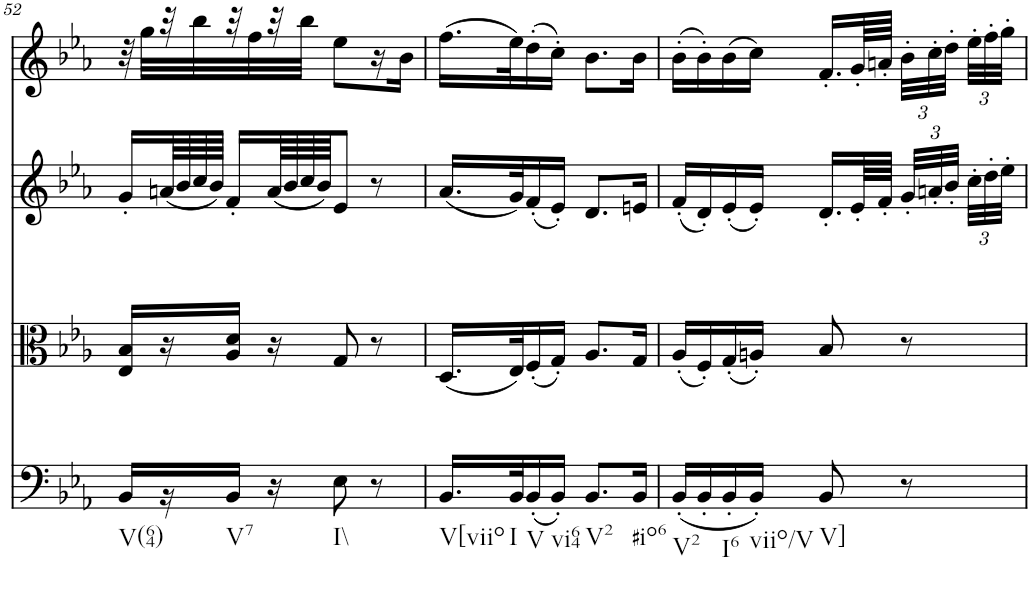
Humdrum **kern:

**kern	**kern	**kern	**kern
*part4	*part3	*part2	*part1
*staff4	*staff3	*staff2	*staff1
*I"Violoncello	*I"Viola	*I"Violin II	*I"Violin I
*I'Vc	*I'Vla	*I'Vln	*I'Vln
!!LO:PB:g=z
*clefC4	*clefC3	*clefG2	*clefG2
*k[b-e-a-]	*k[b-e-a-]	*k[b-e-a-]	*k[b-e-a-]
*E-:	*E-:	*E-:	*E-:
*M2/4	*M2/4	*M2/4	*M2/4
=52	=52	=52	=52
!LO:TX:b:t=V(64)	!	!	!
16BB-/LL	16E-/ 16B-/LL	16g'/LL	32r
.	.	.	32gg\LLL
16r	16r	(64an/LL	32r
.	.	64b-/	.
.	.	64cc/	32bb-\
.	.	64b-/JJJJ)	.
!LO:TX:b:t=V7	!	!	!
16BB-/JJ	16A-/ 16d/JJ	16f'/LL	32r
.	.	.	32ff\
16r	16r	(64a/LL	32r
.	.	64b-/	.
.	.	64cc/	32bb-\JJJ
.	.	64b-/JJJ)	.
!LO:TX:b:t=I\\	!	!	!
8E-\	8G/	8e-/J	8ee-\L
8r	8r	8r	16r
.	.	.	16b-\JJ
=53	=53	=53	=53
!LO:TX:b:t=V[viio	!	!	!
16.BB-/LL	(16.D/LL	(16.a-/LL	(16.ff\LL
!LO:TX:b:t=I	!	!	!
32BB-/K	32E-/K)	32g/K)	32ee-\K)
!LO:TX:b:t=V	!	!	!
(16BB-'/	(16F'/	(16f'/	(16dd'\
!LO:TX:b:t=vi64	!	!	!
16BB-'/JJ)	16G'/JJ)	16e-'/JJ)	16cc'\JJ)
!LO:TX:b:t=V2	!	!	!
8.BB-/L	8.A-/L	8.d/L	8.b-\L
!LO:TX:b:t=#io6	!	!	!
16BB-/Jk	16G/Jk	16en/Jk	16b-\Jk
=54	=54	=54	=54
!LO:TX:b:t=V2	!	!	!
(16BB-'/LL	(16A-'/LL	(16f'/LL	(16b-'\LL
16BB-'/	16F'/)	16d'/)	16b-'\)
!LO:TX:b:t=I6	!	!	!
16BB-'/	(16G'/	(16e-'/	(16b-\
!LO:TX:b:t=viio/V	!	!	!
16BB-'/JJ)	16An'/JJ)	16e-'/JJ)	16cc\JJ)
!LO:TX:b:t=V]	!	!	!
8BB-/	8B-/	16.d'/LL	16.f'/LL
.	.	64e-'/LL	64g'/LL
.	.	64f'/JJJJ	64an'/JJJJ
*	*	*Xbrackettup	*Xbrackettup
8r	8r	48g'/LLL	48b-'\LLL
.	.	48an'/	48cc'\
.	.	48b-'/JJJ	48dd'\JJJ
.	.	48cc'\LLL	48ee-'\LLL
.	.	48dd'\	48ff'\
.	.	48ee-'\JJJ	48gg'\JJJ
=	=	=	=
*-	*-	*-	*-
